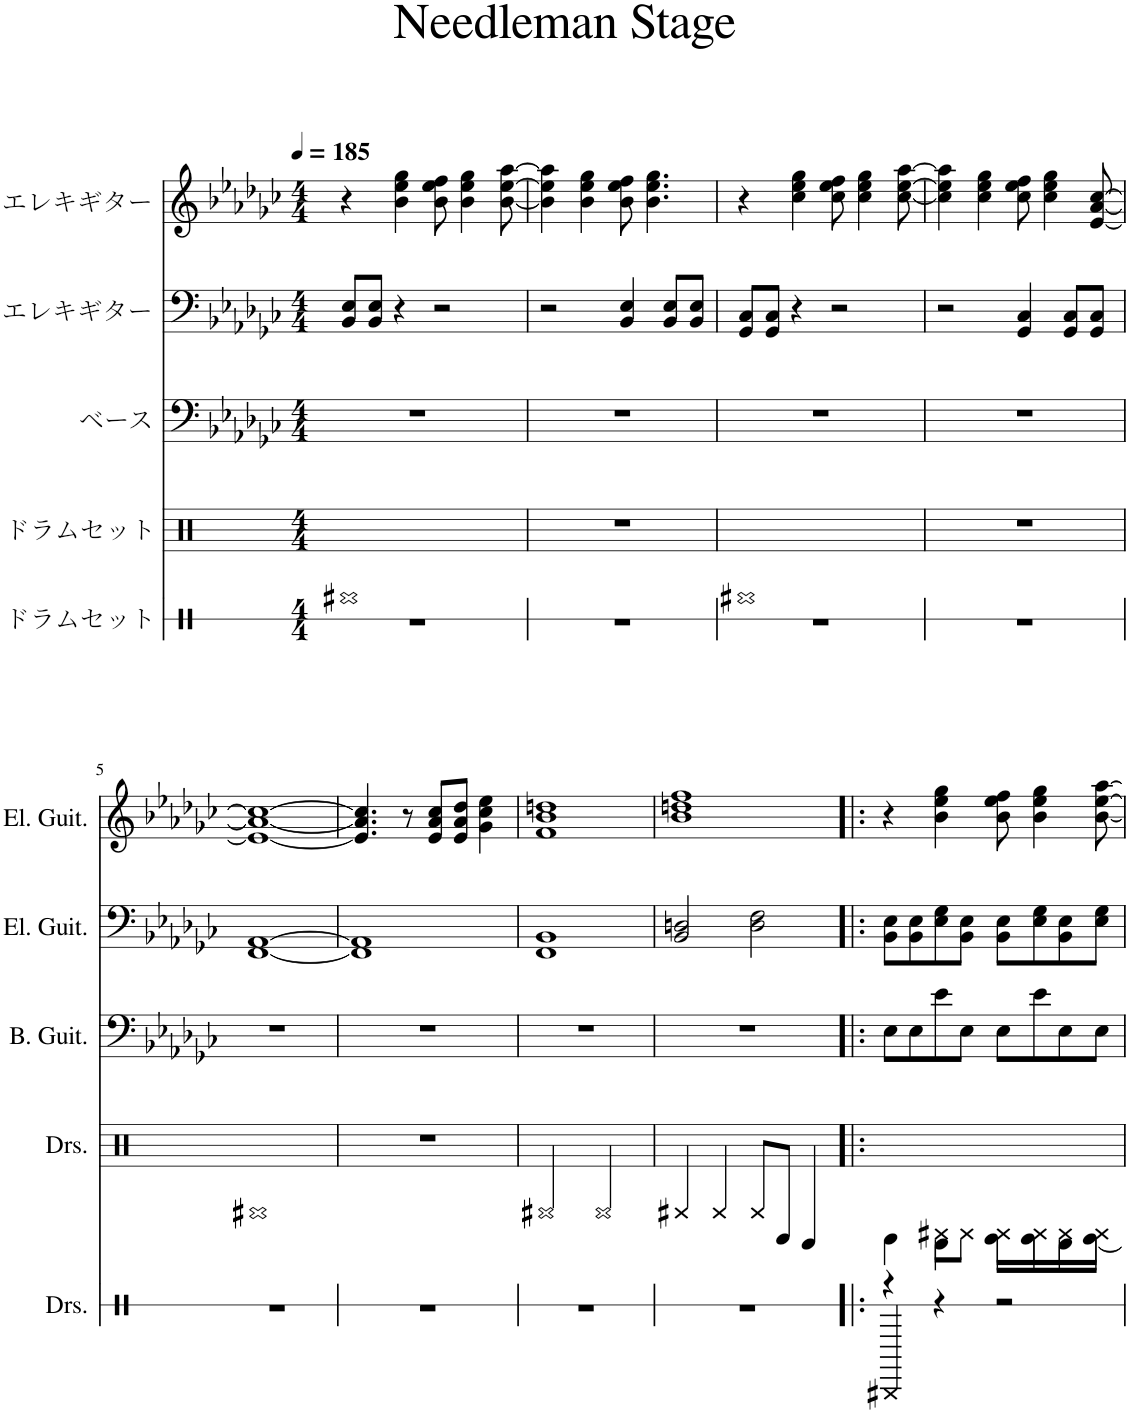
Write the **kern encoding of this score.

**kern	**kern	**kern	**kern	**kern
*part5	*part4	*part3	*part2	*part1
*staff5	*staff4	*staff3	*staff2	*staff1
*I"ドラムセット	*I"ドラムセット	*I"ベース	*I"エレキギター	*I"エレキギター
*stria1	*	*	*	*
*clefX	*clefX	*clefF4	*clefF4	*clefG2
*	*	*Trd7c12	*	*
*k[]	*k[]	*k[b-e-a-d-g-c-]	*k[b-e-a-d-g-c-]	*k[b-e-a-d-g-c-]
*M4/4	*M4/4	*M4/4	*M4/4	*M4/4
*MM185	*MM185	*MM185	*MM185	*MM185
=1	=1	=1	=1	=1
1r	1C#X	1r	8BB-/ 8E-/L	4r
.	.	.	8BB-/ 8E-/J	.
.	.	.	4r	4b-\ 4ee-\ 4gg-\
.	.	.	2r	8b-\ 8ee-\ 8ff\
.	.	.	.	4b-\ 4ee-\ 4gg-\
.	.	.	.	[8b-\ [8ee-\ [8aa-\
=2	=2	=2	=2	=2
1r	1r	1r	2r	4b-\] 4ee-\] 4aa-\]
.	.	.	.	4b-\ 4ee-\ 4gg-\
.	.	.	4BB-/ 4E-/	8b-\ 8ee-\ 8ff\
.	.	.	.	4.b-\ 4.ee-\ 4.gg-\
.	.	.	8BB-/ 8E-/L	.
.	.	.	8BB-/ 8E-/J	.
=3	=3	=3	=3	=3
1r	1C#X	1r	8GG-/ 8C-/L	4r
.	.	.	8GG-/ 8C-/J	.
.	.	.	4r	4cc-\ 4ee-\ 4gg-\
.	.	.	2r	8cc-\ 8ee-\ 8ff\
.	.	.	.	4cc-\ 4ee-\ 4gg-\
.	.	.	.	[8cc-\ [8ee-\ [8aa-\
=4	=4	=4	=4	=4
1r	1r	1r	2r	4cc-\] 4ee-\] 4aa-\]
.	.	.	.	4cc-\ 4ee-\ 4gg-\
.	.	.	4GG-/ 4C-/	8cc-\ 8ee-\ 8ff\
.	.	.	.	4cc-\ 4ee-\ 4gg-\
.	.	.	8GG-/ 8C-/L	.
.	.	.	8GG-/ 8C-/J	[8e-/ [8a-/ [8cc-/
!!LO:LB:g=z
=5	=5	=5	=5	=5
1r	1C#X	1r	[1FF [1AA-	1e-_ 1a-_ 1cc-_
=6	=6	=6	=6	=6
1r	1r	1r	1FF] 1AA-]	4.e-/] 4.a-/] 4.cc-/]
.	.	.	.	8r
.	.	.	.	8e-/ 8a-/ 8cc-/L
.	.	.	.	8e-/ 8a-/ 8dd-/J
.	.	.	.	4g-\ 4cc-\ 4ee-\
=7	=7	=7	=7	=7
1r	2C#X/	1r	1FF 1BB-	1f 1b- 1ddn
.	2C/	.	.	.
=8	=8	=8	=8	=8
1r	4C#X/	1r	2BB-/ 2Dn/	1b- 1ddn 1ff
.	4C/	.	.	.
.	8C/L	.	2D\ 2F\	.
.	8EE/J	.	.	.
.	4DD/	.	.	.
=9!|:	=9!|:	=9!|:	=9!|:	=9!|:
*	*^	*	*	*
4C#X/	4EE\	4r	8E-\L	8BB-\ 8E-\L	4r
.	.	.	8E-\	8BB-\ 8E-\	.
4r	4DD\	8FF#X\L	8e-\	8E-\ 8G-\	4b-\ 4ee-\ 4gg-\
.	.	8FF\J	8E-\J	8BB-\ 8E-\J	.
2r	8EE\L	8FF\L	8E-\L	8BB-\ 8E-\L	8b-\ 8ee-\ 8ff\
.	8EE\	8FF\	8e-\	8E-\ 8G-\	4b-\ 4ee-\ 4gg-\
.	8DD\	8FF\	8E-\	8BB-\ 8E-\	.
.	[8EE\J	8FF\J	8E-\J	8E-\ 8G-\J	[8b-\ [8ee-\ [8aa-\
*	*v	*v	*	*	*
=	=	=	=	=
*-	*-	*-	*-	*-
